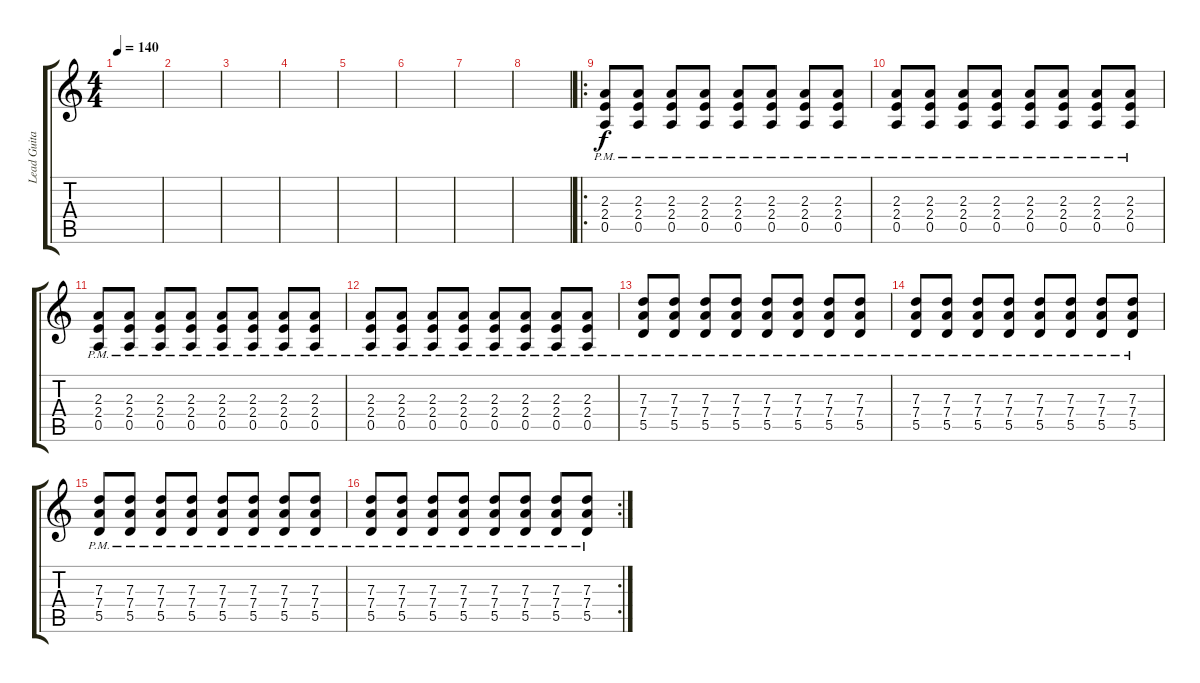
\track ("Lead Guitar" "Lead Guita") {instrument overdrivenguitar}
\staff {score tabs}
\tuning (E4 B3 G3 D3 A2 E2) {hide}
\ts (4 4)
\tempo 140
\clef g2
\ks c
|
|
|
|
|
|
|
|
\ro
(2.3{pm} 2.4{pm} 0.5{pm}).8 (2.3{pm} 2.4{pm} 0.5{pm}).8 (2.3{pm} 2.4{pm} 0.5{pm}).8 (2.3{pm} 2.4{pm} 0.5{pm}).8 (2.3{pm} 2.4{pm} 0.5{pm}).8 (2.3{pm} 2.4{pm} 0.5{pm}).8 (2.3{pm} 2.4{pm} 0.5{pm}).8 (2.3{pm} 2.4{pm} 0.5{pm}).8 |
(2.3{pm} 2.4{pm} 0.5{pm}).8 (2.3{pm} 2.4{pm} 0.5{pm}).8 (2.3{pm} 2.4{pm} 0.5{pm}).8 (2.3{pm} 2.4{pm} 0.5{pm}).8 (2.3{pm} 2.4{pm} 0.5{pm}).8 (2.3{pm} 2.4{pm} 0.5{pm}).8 (2.3{pm} 2.4{pm} 0.5{pm}).8 (2.3{pm} 2.4{pm} 0.5{pm}).8 |
(2.3{pm} 2.4{pm} 0.5{pm}).8 (2.3{pm} 2.4{pm} 0.5{pm}).8 (2.3{pm} 2.4{pm} 0.5{pm}).8 (2.3{pm} 2.4{pm} 0.5{pm}).8 (2.3{pm} 2.4{pm} 0.5{pm}).8 (2.3{pm} 2.4{pm} 0.5{pm}).8 (2.3{pm} 2.4{pm} 0.5{pm}).8 (2.3{pm} 2.4{pm} 0.5{pm}).8 |
(2.3{pm} 2.4{pm} 0.5{pm}).8 (2.3{pm} 2.4{pm} 0.5{pm}).8 (2.3{pm} 2.4{pm} 0.5{pm}).8 (2.3{pm} 2.4{pm} 0.5{pm}).8 (2.3{pm} 2.4{pm} 0.5{pm}).8 (2.3{pm} 2.4{pm} 0.5{pm}).8 (2.3{pm} 2.4{pm} 0.5{pm}).8 (2.3{pm} 2.4{pm} 0.5{pm}).8 |
(7.3{pm} 7.4{pm} 5.5{pm}).8 (7.3{pm} 7.4{pm} 5.5{pm}).8 (7.3{pm} 7.4{pm} 5.5{pm}).8 (7.3{pm} 7.4{pm} 5.5{pm}).8 (7.3{pm} 7.4{pm} 5.5{pm}).8 (7.3{pm} 7.4{pm} 5.5{pm}).8 (7.3{pm} 7.4{pm} 5.5{pm}).8 (7.3{pm} 7.4{pm} 5.5{pm}).8 |
(7.3{pm} 7.4{pm} 5.5{pm}).8 (7.3{pm} 7.4{pm} 5.5{pm}).8 (7.3{pm} 7.4{pm} 5.5{pm}).8 (7.3{pm} 7.4{pm} 5.5{pm}).8 (7.3{pm} 7.4{pm} 5.5{pm}).8 (7.3{pm} 7.4{pm} 5.5{pm}).8 (7.3{pm} 7.4{pm} 5.5{pm}).8 (7.3{pm} 7.4{pm} 5.5{pm}).8 |
(7.3{pm} 7.4{pm} 5.5{pm}).8 (7.3{pm} 7.4{pm} 5.5{pm}).8 (7.3{pm} 7.4{pm} 5.5{pm}).8 (7.3{pm} 7.4{pm} 5.5{pm}).8 (7.3{pm} 7.4{pm} 5.5{pm}).8 (7.3{pm} 7.4{pm} 5.5{pm}).8 (7.3{pm} 7.4{pm} 5.5{pm}).8 (7.3{pm} 7.4{pm} 5.5{pm}).8 |
\rc 2
(7.3{pm} 7.4{pm} 5.5{pm}).8 (7.3{pm} 7.4{pm} 5.5{pm}).8 (7.3{pm} 7.4{pm} 5.5{pm}).8 (7.3{pm} 7.4{pm} 5.5{pm}).8 (7.3{pm} 7.4{pm} 5.5{pm}).8 (7.3{pm} 7.4{pm} 5.5{pm}).8 (7.3{pm} 7.4{pm} 5.5{pm}).8 (7.3{pm} 7.4{pm} 5.5{pm}).8
